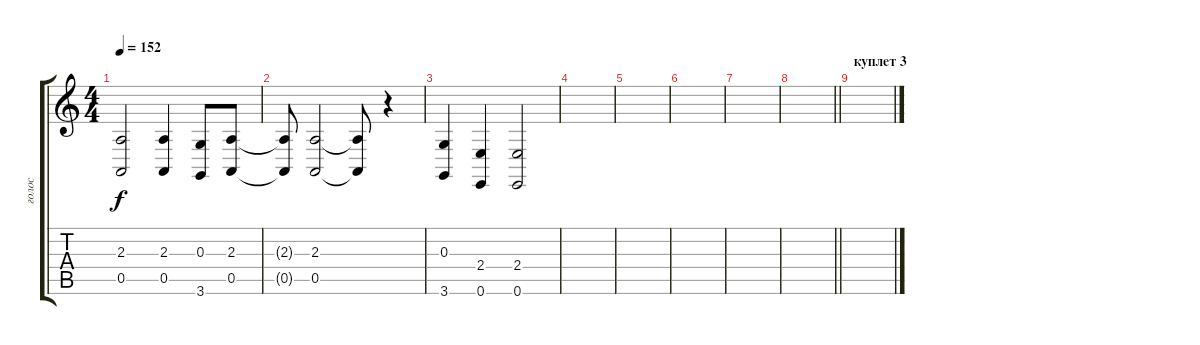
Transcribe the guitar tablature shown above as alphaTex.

\track ("голос" "голос") {mute instrument tenorsax}
\staff {score tabs}
\tuning (E4 B3 G3 D3 A2 E2) {hide}
\ts (4 4)
\tempo 152
\clef g2
\ks c
(2.3 0.5).2{dy f} (2.3 0.5).4 (0.3 3.6).8 (2.3 0.5).8 |
(2.3{t} 0.5{t}).8 (2.3 0.5).2 (2.3{t} 0.5{t}).8 r.4 |
(0.3 3.6).4 (2.4 0.6).4 (2.4 0.6).2 |
|
|
|
|
\barLineRight lightlight
|
\section ("" "куплет 3")
